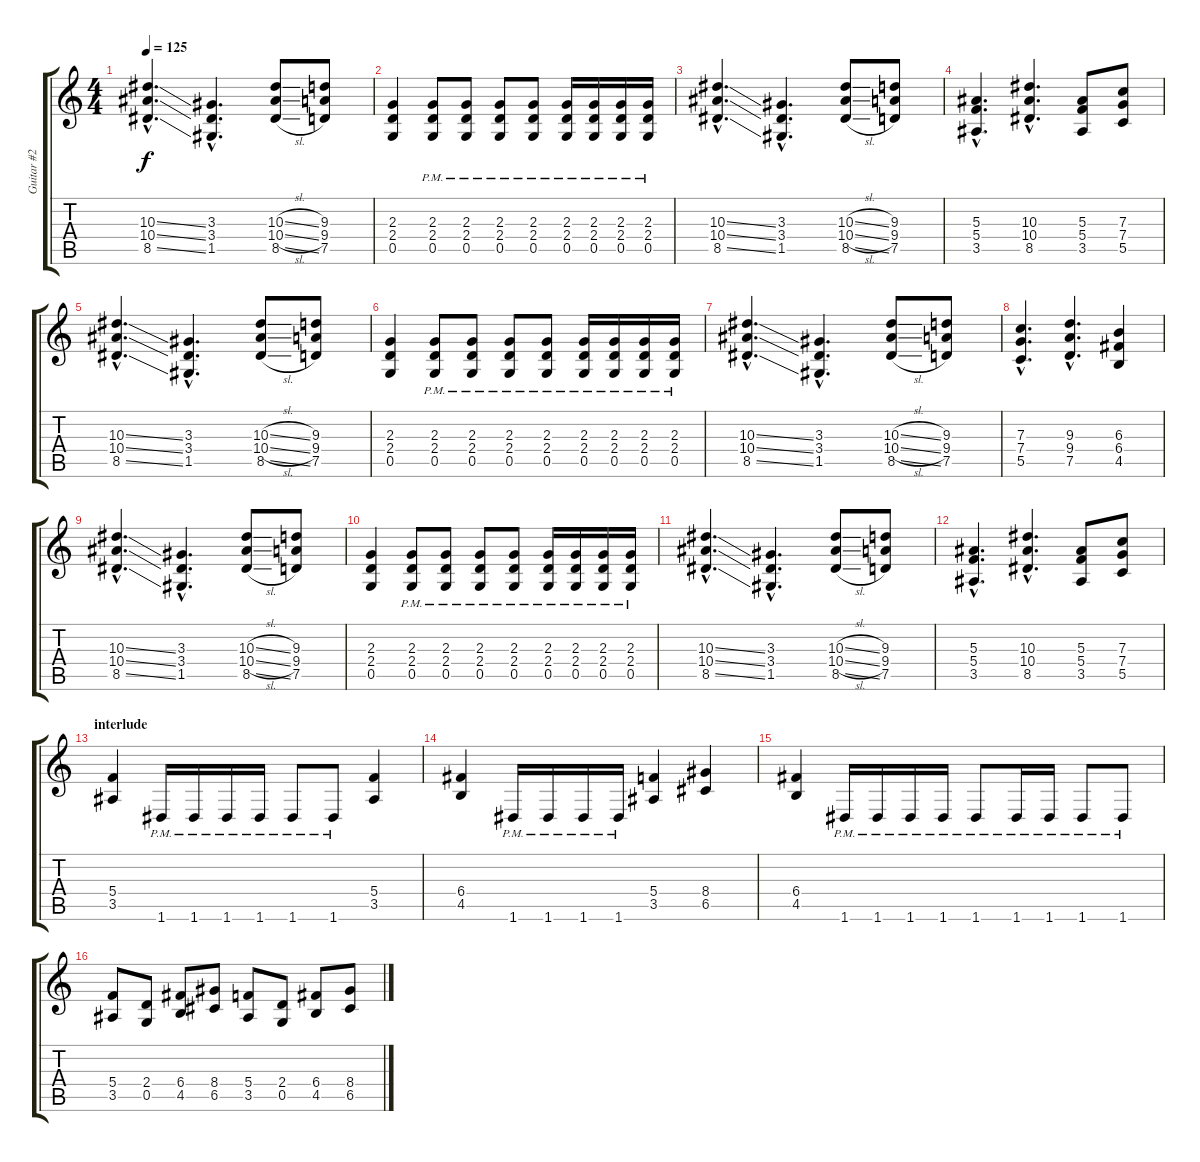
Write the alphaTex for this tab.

\track ("Guitar #2" "Guitar #2") {instrument distortionguitar}
\staff {score tabs}
\tuning (D4 A3 F3 C3 G2 D2) {hide}
\ts (4 4)
\tempo 125
\clef g2
\ks c
(10.3{ss hac} 10.4{ss hac} 8.5{ss hac}).4{d dy f} (3.3{hac} 3.4{hac} 1.5{hac}).4{d} (10.3{sl} 10.4{sl} 8.5{sl}).8 (9.3 9.4 7.5).8 |
(2.3 2.4 0.5).4 (2.3{pm} 2.4{pm} 0.5{pm}).8 (2.3{pm} 2.4{pm} 0.5{pm}).8 (2.3{pm} 2.4{pm} 0.5{pm}).8 (2.3{pm} 2.4{pm} 0.5{pm}).8 (2.3{pm} 2.4{pm} 0.5{pm}).16 (2.3{pm} 2.4{pm} 0.5{pm}).16 (2.3{pm} 2.4{pm} 0.5{pm}).16 (2.3{pm} 2.4{pm} 0.5{pm}).16 |
(10.3{ss hac} 10.4{ss hac} 8.5{ss hac}).4{d} (3.3{hac} 3.4{hac} 1.5{hac}).4{d} (10.3{sl} 10.4{sl} 8.5{sl}).8 (9.3 9.4 7.5).8 |
(5.3{hac} 5.4{hac} 3.5{hac}).4{d} (10.3{hac} 10.4{hac} 8.5{hac}).4{d} (5.3 5.4 3.5).8 (7.3 7.4 5.5).8 |
(10.3{ss hac} 10.4{ss hac} 8.5{ss hac}).4{d} (3.3{hac} 3.4{hac} 1.5{hac}).4{d} (10.3{sl} 10.4{sl} 8.5{sl}).8 (9.3 9.4 7.5).8 |
(2.3 2.4 0.5).4 (2.3{pm} 2.4{pm} 0.5{pm}).8 (2.3{pm} 2.4{pm} 0.5{pm}).8 (2.3{pm} 2.4{pm} 0.5{pm}).8 (2.3{pm} 2.4{pm} 0.5{pm}).8 (2.3{pm} 2.4{pm} 0.5{pm}).16 (2.3{pm} 2.4{pm} 0.5{pm}).16 (2.3{pm} 2.4{pm} 0.5{pm}).16 (2.3{pm} 2.4{pm} 0.5{pm}).16 |
(10.3{ss hac} 10.4{ss hac} 8.5{ss hac}).4{d} (3.3{hac} 3.4{hac} 1.5{hac}).4{d} (10.3{sl} 10.4{sl} 8.5{sl}).8 (9.3 9.4 7.5).8 |
(7.3{hac} 7.4{hac} 5.5{hac}).4{d} (9.3{hac} 9.4{hac} 7.5{hac}).4{d} (6.3 6.4 4.5).4 |
(10.3{ss hac} 10.4{ss hac} 8.5{ss hac}).4{d} (3.3{hac} 3.4{hac} 1.5{hac}).4{d} (10.3{sl} 10.4{sl} 8.5{sl}).8 (9.3 9.4 7.5).8 |
(2.3 2.4 0.5).4 (2.3{pm} 2.4{pm} 0.5{pm}).8 (2.3{pm} 2.4{pm} 0.5{pm}).8 (2.3{pm} 2.4{pm} 0.5{pm}).8 (2.3{pm} 2.4{pm} 0.5{pm}).8 (2.3{pm} 2.4{pm} 0.5{pm}).16 (2.3{pm} 2.4{pm} 0.5{pm}).16 (2.3{pm} 2.4{pm} 0.5{pm}).16 (2.3{pm} 2.4{pm} 0.5{pm}).16 |
(10.3{ss hac} 10.4{ss hac} 8.5{ss hac}).4{d} (3.3{hac} 3.4{hac} 1.5{hac}).4{d} (10.3{sl} 10.4{sl} 8.5{sl}).8 (9.3 9.4 7.5).8 |
(5.3{hac} 5.4{hac} 3.5{hac}).4{d} (10.3{hac} 10.4{hac} 8.5{hac}).4{d} (5.3 5.4 3.5).8 (7.3 7.4 5.5).8 |
\section ("" "interlude")
(5.4 3.5).4 1.6{pm}.16 1.6{pm}.16 1.6{pm}.16 1.6{pm}.16 1.6{pm}.8 1.6{pm}.8 (5.4 3.5).4 |
(6.4 4.5).4 1.6{pm}.16 1.6{pm}.16 1.6{pm}.16 1.6{pm}.16 (5.4 3.5).4 (8.4 6.5).4 |
(6.4 4.5).4 1.6{pm}.16 1.6{pm}.16 1.6{pm}.16 1.6{pm}.16 1.6{pm}.8 1.6{pm}.16 1.6{pm}.16 1.6{pm}.8 1.6{pm}.8 |
(5.4 3.5).8 (2.4 0.5).8 (6.4 4.5).8 (8.4 6.5).8 (5.4 3.5).8 (2.4 0.5).8 (6.4 4.5).8 (8.4 6.5).8
